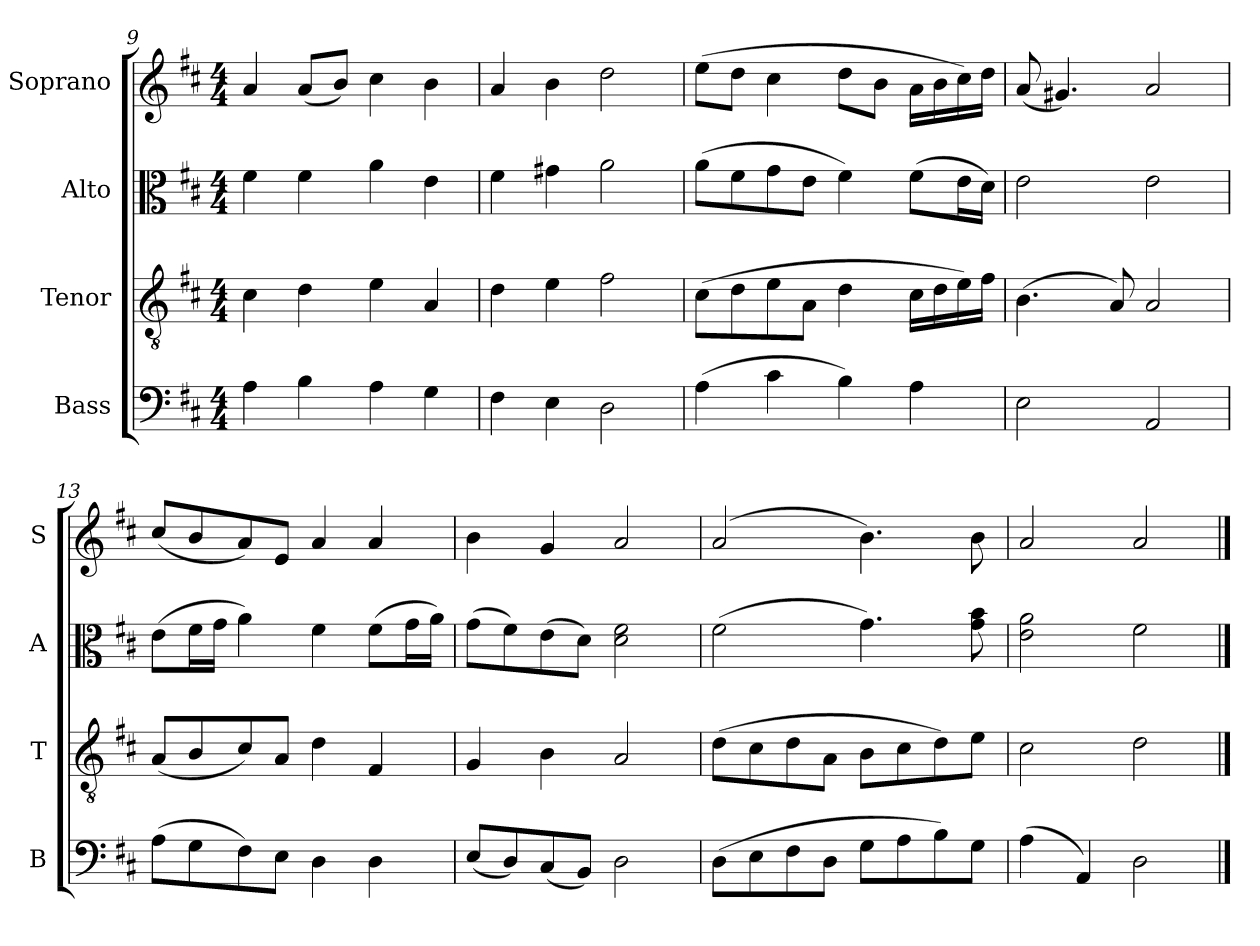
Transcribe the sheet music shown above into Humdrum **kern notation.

**kern	**kern	**kern	**kern
*part4	*part3	*part2	*part1
*staff4	*staff3	*staff2	*staff1
*I"Bass	*I"Tenor	*I"Alto	*I"Soprano
*I'B	*I'T	*I'A	*I'S
*clefF4	*clefGv2	*clefC3	*clefG2
*k[f#c#]	*k[f#c#]	*k[f#c#]	*k[f#c#]
*D:	*D:	*D:	*D:
*M4/4	*M4/4	*M4/4	*M4/4
=9	=9	=9	=9
4A\	4c#\	4f#\	4a/
4B\	4d\	4f#\	(8a/L
.	.	.	8b/J)
4A\	4e\	4a\	4cc#\
4G\	4A/	4e\	4b\
=10	=10	=10	=10
4F#\	4d\	4f#\	4a/
4E\	4e\	4g#X\	4b\
2D\	2f#\	2a\	2dd\
=11	=11	=11	=11
(4A\	(8c#\L	(8a\L	(8ee\L
.	8d\	8f#\	8dd\J
4c#\	8e\	8g\	4cc#\
.	8A\J	8e\J	.
4B\)	4d\	4f#\)	8dd\L
.	.	.	8b\J
4A\	16c#\LL	(8f#\L	16a\LL
.	16d\	.	16b\
.	16e\)	16e\L	16cc#\)
.	16f#\JJ	16d\JJ)	16dd\JJ
=12	=12	=12	=12
2E\	(4.B\	2e\	(8a/
.	.	.	4.g#X/)
.	8A/)	.	.
2AA/	2A/	2e\	2a/
=13	=13	=13	=13
(8A\L	(8A/L	(8e\L	(8cc#/L
8G\	8B/	16f#\L	8b/
.	.	16g\JJ	.
8F#\)	8c#/)	4a\)	8a/)
8E\J	8A/J	.	8e/J
4D\	4d\	4f#\	4a/
4D\	4F#/	(8f#\L	4a/
.	.	16g\L	.
.	.	16a\JJ)	.
=14	=14	=14	=14
(8E/L	4G/	(8g\L	4b\
8D/)	.	8f#\)	.
(8C#/	4B\	(8e\	4g/
8BB/J)	.	8d\J)	.
2D\	2A/	2d\ 2f#\	2a/
!!LO:LB:g=z
=15	=15	=15	=15
(8D\L	(8d\L	(2f#\	(2a/
8E\	8c#\	.	.
8F#\	8d\	.	.
8D\J	8A\J	.	.
8G\L	8B\L	4.g\)	4.b\)
8A\	8c#\	.	.
8B\)	8d\)	.	.
8G\J	8e\J	8g\ 8b\	8b\
=16	=16	=16	=16
(4A\	2c#\	2e\ 2a\	2a/
4AA/)	.	.	.
2D\	2d\	2f#\	2a/
==	==	==	==
*-	*-	*-	*-
